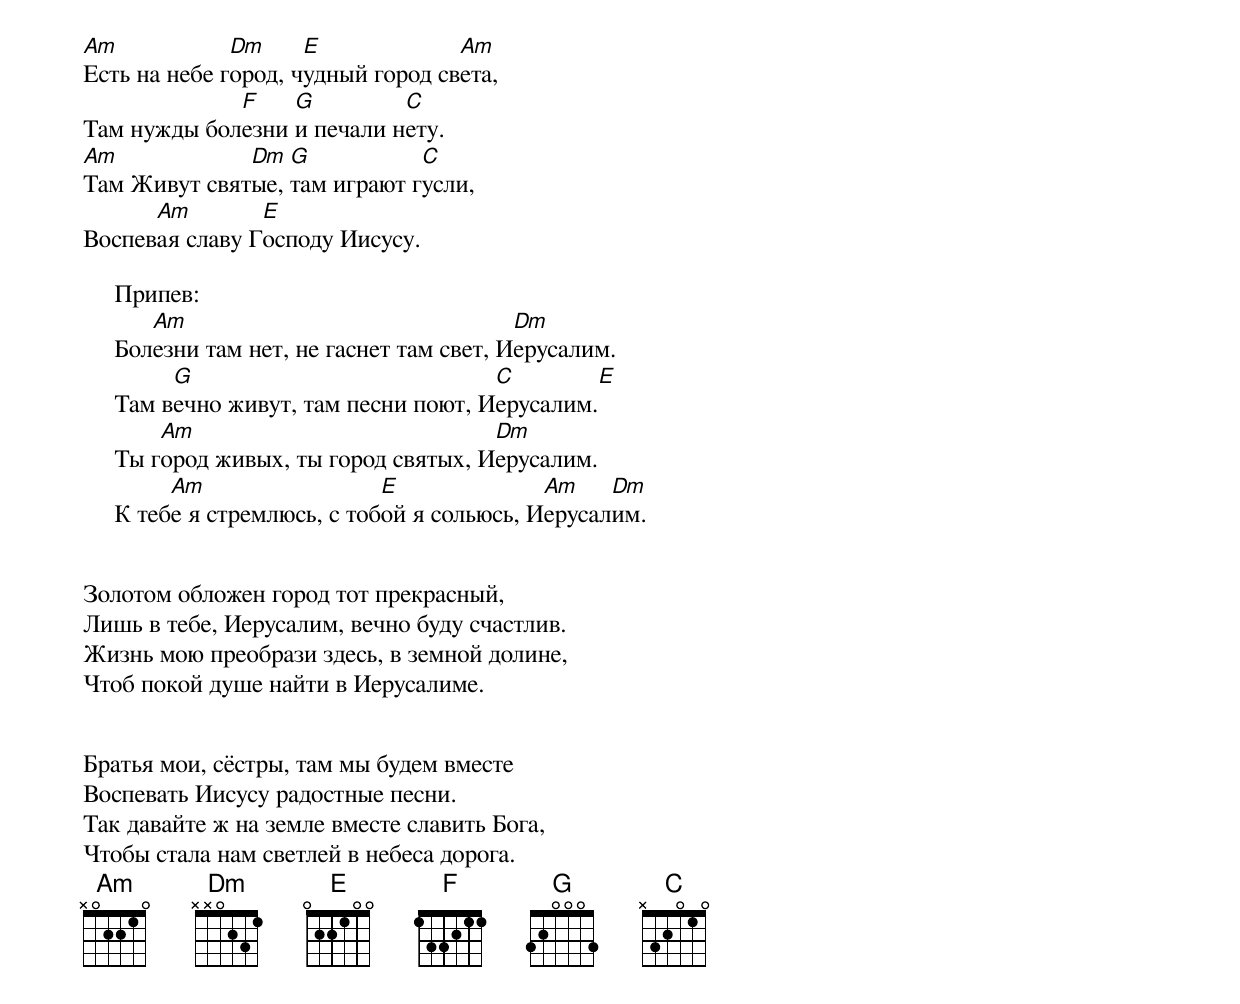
Am            Dm     E             Am
Есть на небе город, чудный город света,
             F    G         C
Там нужды болезни и печали нету.
Am            Dm  G           C
Там Живут святые, там играют гусли,
      Am        E
Воспевая славу Господу Иисусу.

     Припев:
        Am                                 Dm
     Болезни там нет, не гаснет там свет, Иерусалим.
          G                            C        E
     Там вечно живут, там песни поют, Иерусалим.
         Am                            Dm
     Ты город живых, ты город святых, Иерусалим.
          Am                  E              Am    Dm
     К тебе я стремлюсь, с тобой я сольюсь, Иерусалим.


Золотом обложен город тот прекрасный,
Лишь в тебе, Иерусалим, вечно буду счастлив.
Жизнь мою преобрази здесь, в земной долине,
Чтоб покой душе найти в Иерусалиме.


Братья мои, сёстры, там мы будем вместе
Воспевать Иисусу радостные песни.
Так давайте ж на земле вместе славить Бога,
Чтобы стала нам светлей в небеса дорога.
